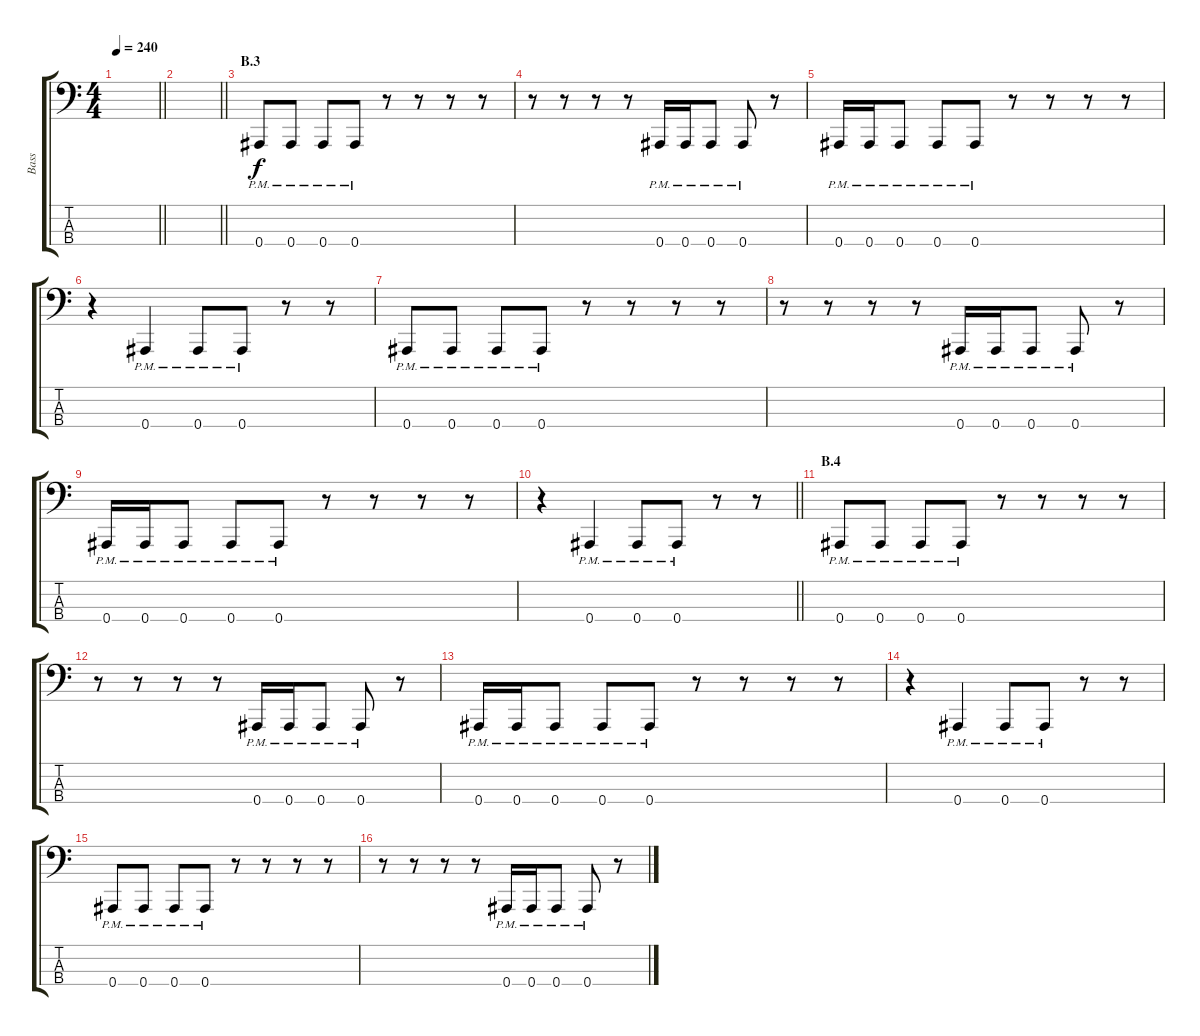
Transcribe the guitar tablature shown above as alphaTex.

\track ("Bass" "Bass") {instrument electricbasspick}
\staff {score tabs}
\tuning (Eb2 Bb1 F1 Bb0) {hide}
\ts (4 4)
\tempo 240
\clef f4
\barLineRight lightlight
\ks c
|
\barLineRight lightlight
|
\section ("" "B.3")
0.4{pm}.8 0.4{pm}.8 0.4{pm}.8 0.4{pm}.8 r.8 r.8 r.8 r.8 |
r.8 r.8 r.8 r.8 0.4{pm}.16 0.4{pm}.16 0.4{pm}.8 0.4{pm}.8 r.8 |
0.4{pm}.16 0.4{pm}.16 0.4{pm}.8 0.4{pm}.8 0.4{pm}.8 r.8 r.8 r.8 r.8 |
r.4 0.4{pm}.4 0.4{pm}.8 0.4{pm}.8 r.8 r.8 |
0.4{pm}.8 0.4{pm}.8 0.4{pm}.8 0.4{pm}.8 r.8 r.8 r.8 r.8 |
r.8 r.8 r.8 r.8 0.4{pm}.16 0.4{pm}.16 0.4{pm}.8 0.4{pm}.8 r.8 |
0.4{pm}.16 0.4{pm}.16 0.4{pm}.8 0.4{pm}.8 0.4{pm}.8 r.8 r.8 r.8 r.8 |
\barLineRight lightlight
r.4 0.4{pm}.4 0.4{pm}.8 0.4{pm}.8 r.8 r.8 |
\section ("" "B.4")
0.4{pm}.8 0.4{pm}.8 0.4{pm}.8 0.4{pm}.8 r.8 r.8 r.8 r.8 |
r.8 r.8 r.8 r.8 0.4{pm}.16 0.4{pm}.16 0.4{pm}.8 0.4{pm}.8 r.8 |
0.4{pm}.16 0.4{pm}.16 0.4{pm}.8 0.4{pm}.8 0.4{pm}.8 r.8 r.8 r.8 r.8 |
r.4 0.4{pm}.4 0.4{pm}.8 0.4{pm}.8 r.8 r.8 |
0.4{pm}.8 0.4{pm}.8 0.4{pm}.8 0.4{pm}.8 r.8 r.8 r.8 r.8 |
r.8 r.8 r.8 r.8 0.4{pm}.16 0.4{pm}.16 0.4{pm}.8 0.4{pm}.8 r.8
